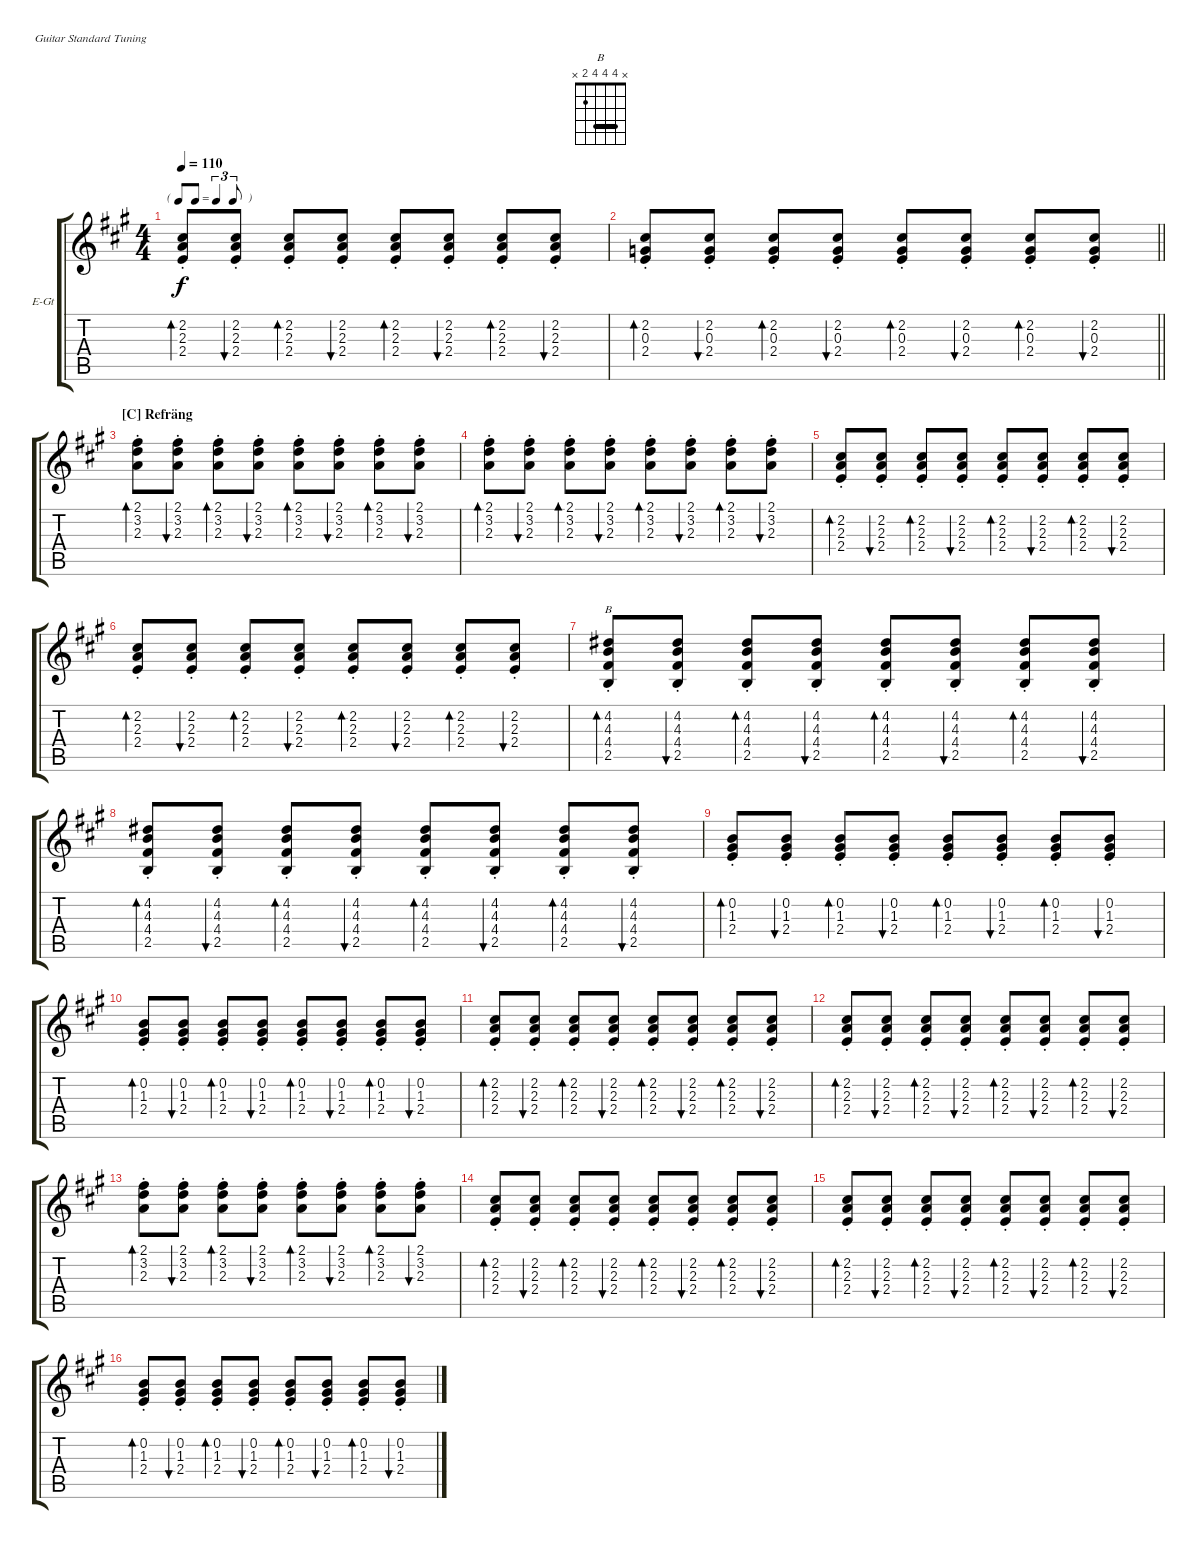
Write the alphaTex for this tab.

\defaultSystemsLayout 4
\bracketExtendMode groupsimilarinstruments
\firstSystemTrackNameOrientation horizontal
\otherSystemsTrackNameOrientation horizontal
\track ("Rhythm Guitar" "E-Gt") {instrument electricguitarclean}
\staff {score tabs}
\tuning (E4 B3 G3 D3 A2 E2)
\chord ("B" x 4 4 4 2 x) {showfingering false barre (4 4)}
\ts (4 4)
\tf triplet8th
\tempo 110
\clef g2
\scale
0.333333
\ks a
(2.4{st} 2.3{st} 2.2{st}).8{bd 120 dy f} (2.3{st} 2.2{st} 2.4{st}).8{bu 85} (2.4{st} 2.3{st} 2.2{st}).8{bd 120} (2.3{st} 2.2{st} 2.4{st}).8{bu 85} (2.4{st} 2.3{st} 2.2{st}).8{bd 120} (2.3{st} 2.2{st} 2.4{st}).8{bu 85} (2.4{st} 2.3{st} 2.2{st}).8{bd 120} (2.3{st} 2.2{st} 2.4{st}).8{bu 85} |
\scale
0.333333
\barLineRight lightlight
(2.4{st} 0.3{st} 2.2{st}).8{bd 120} (0.3{st} 2.2{st} 2.4{st}).8{bu 85} (2.4{st} 0.3{st} 2.2{st}).8{bd 120} (0.3{st} 2.2{st} 2.4{st}).8{bu 85} (2.4{st} 0.3{st} 2.2{st}).8{bd 120} (0.3{st} 2.2{st} 2.4{st}).8{bu 85} (2.4{st} 0.3{st} 2.2{st}).8{bd 120} (0.3{st} 2.2{st} 2.4{st}).8{bu 85} |
\section ("C" "Refräng")
\scale
0.333333 (2.3{st} 2.1{st} 3.2{st}).8{bd 121} (2.3{st} 2.1{st} 3.2{st}).8{bu 121} (2.3{st} 2.1{st} 3.2{st}).8{bd 121} (2.3{st} 2.1{st} 3.2{st}).8{bu 121} (2.3{st} 2.1{st} 3.2{st}).8{bd 121} (2.3{st} 2.1{st} 3.2{st}).8{bu 121} (2.3{st} 2.1{st} 3.2{st}).8{bd 121} (2.3{st} 2.1{st} 3.2{st}).8{bu 121} |
\scale
0.333333 (2.3{st} 2.1{st} 3.2{st}).8{bd 121} (2.3{st} 2.1{st} 3.2{st}).8{bu 121} (2.3{st} 2.1{st} 3.2{st}).8{bd 121} (2.3{st} 2.1{st} 3.2{st}).8{bu 121} (2.3{st} 2.1{st} 3.2{st}).8{bd 121} (2.3{st} 2.1{st} 3.2{st}).8{bu 121} (2.3{st} 2.1{st} 3.2{st}).8{bd 121} (2.3{st} 2.1{st} 3.2{st}).8{bu 121} |
\scale
0.333333 (2.4{st} 2.3{st} 2.2{st}).8{bd 120} (2.3{st} 2.2{st} 2.4{st}).8{bu 85} (2.4{st} 2.3{st} 2.2{st}).8{bd 120} (2.3{st} 2.2{st} 2.4{st}).8{bu 85} (2.4{st} 2.3{st} 2.2{st}).8{bd 120} (2.3{st} 2.2{st} 2.4{st}).8{bu 85} (2.4{st} 2.3{st} 2.2{st}).8{bd 120} (2.3{st} 2.2{st} 2.4{st}).8{bu 85} |
\scale
0.333333 (2.4{st} 2.3{st} 2.2{st}).8{bd 120} (2.3{st} 2.2{st} 2.4{st}).8{bu 85} (2.4{st} 2.3{st} 2.2{st}).8{bd 120} (2.3{st} 2.2{st} 2.4{st}).8{bu 85} (2.4{st} 2.3{st} 2.2{st}).8{bd 120} (2.3{st} 2.2{st} 2.4{st}).8{bu 85} (2.4{st} 2.3{st} 2.2{st}).8{bd 120} (2.3{st} 2.2{st} 2.4{st}).8{bu 85} |
\scale
0.333333 (2.5{st} 4.4{st} 4.3{st} 4.2{st}).8{bd 118 ch "B"} (4.2{st} 4.3{st} 4.4{st} 2.5{st}).8{bu 117} (4.2{st} 4.3{st} 4.4{st} 2.5{st}).8{bd 116} (4.2{st} 4.3{st} 4.4{st} 2.5{st}).8{bu 115} (2.5{st} 4.4{st} 4.3{st} 4.2{st}).8{bd 118} (4.2{st} 4.3{st} 4.4{st} 2.5{st}).8{bu 117} (4.2{st} 4.3{st} 4.4{st} 2.5{st}).8{bd 116} (4.2{st} 4.3{st} 4.4{st} 2.5{st}).8{bu 115} |
\scale
0.333333 (2.5{st} 4.4{st} 4.3{st} 4.2{st}).8{bd 118} (4.2{st} 4.3{st} 4.4{st} 2.5{st}).8{bu 117} (4.2{st} 4.3{st} 4.4{st} 2.5{st}).8{bd 116} (4.2{st} 4.3{st} 4.4{st} 2.5{st}).8{bu 115} (2.5{st} 4.4{st} 4.3{st} 4.2{st}).8{bd 118} (4.2{st} 4.3{st} 4.4{st} 2.5{st}).8{bu 117} (4.2{st} 4.3{st} 4.4{st} 2.5{st}).8{bd 116} (4.2{st} 4.3{st} 4.4{st} 2.5{st}).8{bu 115} |
\scale
0.333333 (2.4{st} 1.3{st} 0.2{st}).8{bd 162} (2.4{st} 1.3{st} 0.2{st}).8{bu 161} (2.4{st} 1.3{st} 0.2{st}).8{bd 160} (2.4{st} 1.3{st} 0.2{st}).8{bu 159} (2.4{st} 1.3{st} 0.2{st}).8{bd 160} (2.4{st} 1.3{st} 0.2{st}).8{bu 159} (2.4{st} 1.3{st} 0.2{st}).8{bd 160} (2.4{st} 1.3{st} 0.2{st}).8{bu 159} |
\scale
0.333333 (2.4{st} 1.3{st} 0.2{st}).8{bd 162} (2.4{st} 1.3{st} 0.2{st}).8{bu 161} (2.4{st} 1.3{st} 0.2{st}).8{bd 160} (2.4{st} 1.3{st} 0.2{st}).8{bu 159} (2.4{st} 1.3{st} 0.2{st}).8{bd 160} (2.4{st} 1.3{st} 0.2{st}).8{bu 159} (2.4{st} 1.3{st} 0.2{st}).8{bd 160} (2.4{st} 1.3{st} 0.2{st}).8{bu 159} |
\scale
0.333333 (2.4{st} 2.3{st} 2.2{st}).8{bd 120} (2.3{st} 2.2{st} 2.4{st}).8{bu 85} (2.4{st} 2.3{st} 2.2{st}).8{bd 120} (2.3{st} 2.2{st} 2.4{st}).8{bu 85} (2.4{st} 2.3{st} 2.2{st}).8{bd 120} (2.3{st} 2.2{st} 2.4{st}).8{bu 85} (2.4{st} 2.3{st} 2.2{st}).8{bd 120} (2.3{st} 2.2{st} 2.4{st}).8{bu 85} |
\scale
0.333333 (2.4{st} 2.3{st} 2.2{st}).8{bd 120} (2.3{st} 2.2{st} 2.4{st}).8{bu 85} (2.4{st} 2.3{st} 2.2{st}).8{bd 120} (2.3{st} 2.2{st} 2.4{st}).8{bu 85} (2.4{st} 2.3{st} 2.2{st}).8{bd 120} (2.3{st} 2.2{st} 2.4{st}).8{bu 85} (2.4{st} 2.3{st} 2.2{st}).8{bd 120} (2.3{st} 2.2{st} 2.4{st}).8{bu 85} |
\scale
0.333333 (2.3{st} 2.1{st} 3.2{st}).8{bd 240} (2.3{st} 2.1{st} 3.2{st}).8{bu 240} (2.3{st} 2.1{st} 3.2{st}).8{bd 240} (2.3{st} 2.1{st} 3.2{st}).8{bu 240} (2.3{st} 2.1{st} 3.2{st}).8{bd 240} (2.3{st} 2.1{st} 3.2{st}).8{bu 240} (2.3{st} 2.1{st} 3.2{st}).8{bd 240} (2.3{st} 2.1{st} 3.2{st}).8{bu 240} |
\scale
0.333333 (2.4{st} 2.3{st} 2.2{st}).8{bd 120} (2.3{st} 2.2{st} 2.4{st}).8{bu 85} (2.4{st} 2.3{st} 2.2{st}).8{bd 120} (2.3{st} 2.2{st} 2.4{st}).8{bu 85} (2.4{st} 2.3{st} 2.2{st}).8{bd 120} (2.3{st} 2.2{st} 2.4{st}).8{bu 85} (2.4{st} 2.3{st} 2.2{st}).8{bd 120} (2.3{st} 2.2{st} 2.4{st}).8{bu 85} |
\scale
0.333333 (2.4{st} 2.3{st} 2.2{st}).8{bd 120} (2.3{st} 2.2{st} 2.4{st}).8{bu 85} (2.4{st} 2.3{st} 2.2{st}).8{bd 120} (2.3{st} 2.2{st} 2.4{st}).8{bu 85} (2.4{st} 2.3{st} 2.2{st}).8{bd 120} (2.3{st} 2.2{st} 2.4{st}).8{bu 85} (2.4{st} 2.3{st} 2.2{st}).8{bd 120} (2.3{st} 2.2{st} 2.4{st}).8{bu 85} |
\scale
0.333333 (2.4{st} 1.3{st} 0.2{st}).8{bd 162} (2.4{st} 1.3{st} 0.2{st}).8{bu 161} (2.4{st} 1.3{st} 0.2{st}).8{bd 160} (2.4{st} 1.3{st} 0.2{st}).8{bu 159} (2.4{st} 1.3{st} 0.2{st}).8{bd 160} (2.4{st} 1.3{st} 0.2{st}).8{bu 159} (2.4{st} 1.3{st} 0.2{st}).8{bd 160} (2.4{st} 1.3{st} 0.2{st}).8{bu 159}
